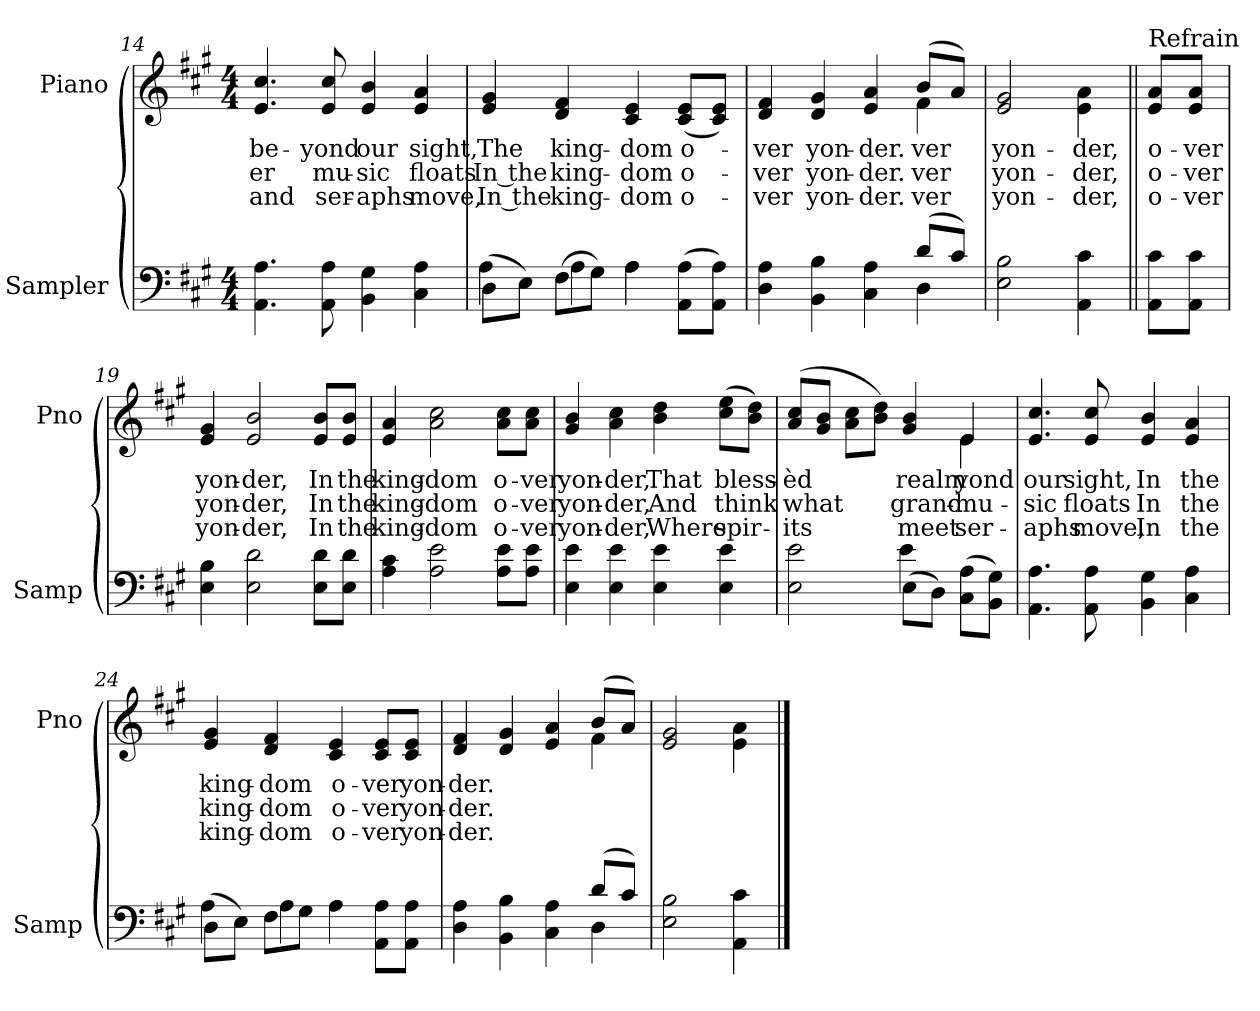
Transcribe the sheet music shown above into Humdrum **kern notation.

**kern	**kern	**text	**text	**text
*part2	*part1	*part1	*part1	*part1
*staff2	*staff1	*staff1	*staff1	*staff1
*I"Sampler	*I"Piano	*	*	*
*I'Samp	*I'Pno	*	*	*
*clefF4	*clefG2	*	*	*
*k[f#c#g#]	*k[f#c#g#]	*	*	*
*A:	*A:	*	*	*
*M4/4	*M4/4	*	*	*
=14	=14	=14	=14	=14
4.AA 4.A	4.e 4.cc#	be-	-er	and
8AA 8A	8e 8cc#	-yond	mu-	ser-
4BB 4G#	4e 4b	our	-sic	-aphs
4C# 4A	4e 4a	sight,	floats	move,
=15	=15	=15	=15	=15
*^	*	*	*	*
(8D\L	4A	4e 4g#	The	In the	In the
8E\J)	.	.	.	.	.
(8F#\L	4A	4d 4f#	king-	king-	king-
8G#\J)	.	.	.	.	.
4A\	4A	4c# 4e	-dom	-dom	-dom
(8AA\ 8A\L	4ryy	(8c#/ 8e/L	o-	o-	o-
8AA\ 8A\J)	.	8c#/ 8e/J)	.	.	.
=16	=16	=16	=16	=16	=16
*	*	*^	*	*	*
4D 4A	2.ryy	4d 4f#	2.ryy	-ver	-ver	-ver
4BB 4B	.	4d 4g#	.	yon-	yon-	yon-
4C# 4A	.	4e 4a	.	-der.	-der.	-der.
(8d/L	4D	(8b/L	4f#	-ver	-ver	-ver
8c#/J)	.	8a/J)	.	.	.	.
*v	*v	*	*	*	*	*
*	*v	*v	*	*	*
=17	=17	=17	=17	=17
2E 2B	2e 2g#	yon-	yon-	yon-
4AA 4c#	4e\ 4a\	-der,	-der,	-der,
=18||	=18||	=18||	=18||	=18||
!	!LO:TX:t=Refrain	!	!	!
8AA\ 8c#\L	8e/ 8a/L	o-	o-	o-
8AA\ 8c#\J	8e/ 8a/J	-ver	-ver	-ver
=19	=19	=19	=19	=19
4E 4B	4e 4g#	yon-	yon-	yon-
2E 2d	2e 2b	-der,	-der,	-der,
8E\ 8d\L	8e/ 8b/L	In	In	In
8E\ 8d\J	8e/ 8b/J	the	the	the
=20	=20	=20	=20	=20
4A 4c#	4e 4a	king-	king-	king-
2A 2e	2a 2cc#	-dom	-dom	-dom
8A\ 8e\L	8a\ 8cc#\L	o-	o-	o-
8A\ 8e\J	8a\ 8cc#\J	-ver	-ver	-ver
=21	=21	=21	=21	=21
4E 4e	4g# 4b	yon-	yon-	yon-
4E 4e	4a 4cc#	-der,	-der,	-der,
4E 4e	4b 4dd	That	And	Where
4E 4e	(8cc#\ 8ee\L	bless-	think	spir-
.	8b\ 8dd\J)	.	.	.
=22	=22	=22	=22	=22
*^	*^	*	*	*
2E 2e	2ryy	(8a/ 8cc#/L	2.ryy	-èd	what	-its
.	.	8g#/ 8b/J	.	.	.	.
.	.	8a\ 8cc#\L	.	.	.	.
.	.	8b\ 8dd\J)	.	.	.	.
(8E\L	4e	4g# 4b	.	realm	grand-	meet
8D\J)	.	.	.	.	.	.
(8C#\ 8A\L	4ryy	4e/	4e	-yond	mu-	ser-
8BB\ 8G#\J)	.	.	.	.	.	.
*v	*v	*	*	*	*	*
*	*v	*v	*	*	*
=23	=23	=23	=23	=23
4.AA 4.A	4.e 4.cc#	our	-sic	-aphs
8AA 8A	8e 8cc#	sight,	floats	move,
4BB 4G#	4e 4b	In	In	In
4C# 4A	4e 4a	the	the	the
=24	=24	=24	=24	=24
*^	*	*	*	*
(8D\L	4A	4e 4g#	king-	king-	king-
8E\J)	.	.	.	.	.
8F#\L	4A	4d 4f#	-dom	-dom	-dom
8G#\J	.	.	.	.	.
4A\	4A	4c# 4e	o-	o-	o-
8AA\ 8A\L	4ryy	8c#/ 8e/L	-ver	-ver	-ver
8AA\ 8A\J	.	8c#/ 8e/J	yon-	yon-	yon-
=25	=25	=25	=25	=25	=25
*	*	*^	*	*	*
4D 4A	2.ryy	4d 4f#	2.ryy	-der.	-der.	-der.
4BB 4B	.	4d 4g#	.	.	.	.
4C# 4A	.	4e 4a	.	.	.	.
(8d/L	4D	(8b/L	4f#	.	.	.
8c#/J)	.	8a/J)	.	.	.	.
*v	*v	*	*	*	*	*
*	*v	*v	*	*	*
=26	=26	=26	=26	=26
2E 2B	2e 2g#	.	.	.
4AA 4c#	4e\ 4a\	.	.	.
==	==	==	==	==
*-	*-	*-	*-	*-
